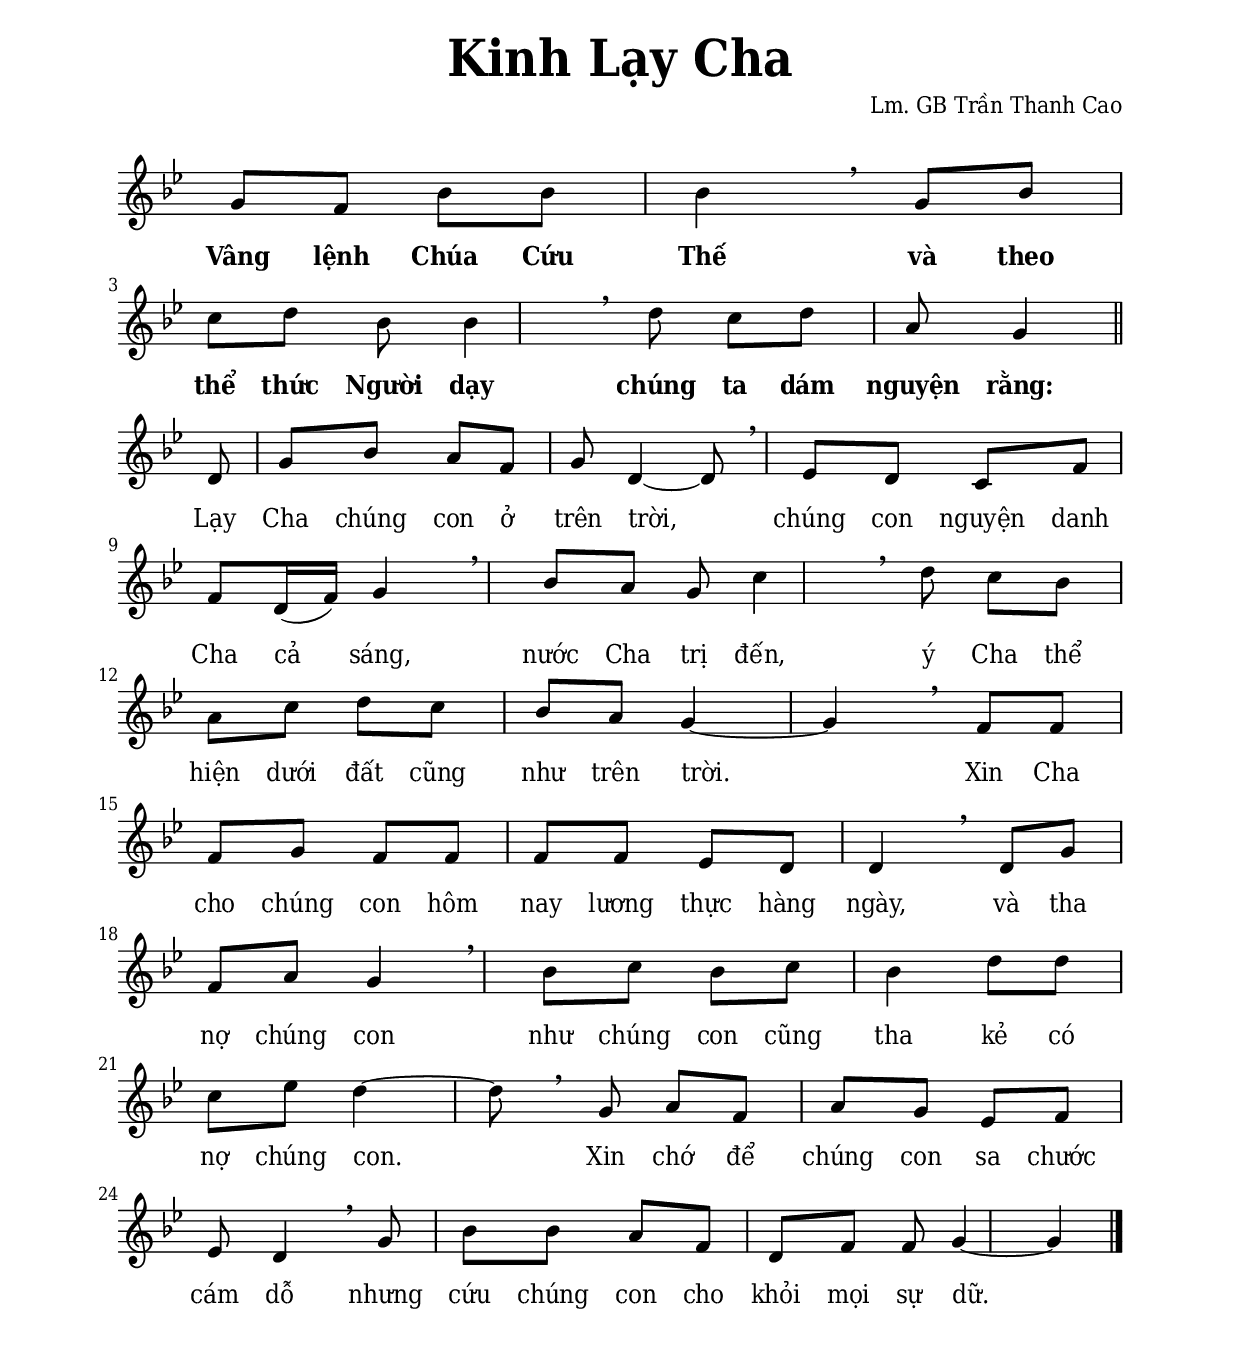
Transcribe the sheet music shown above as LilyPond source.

% Cài đặt chung
\version "2.22.1"
\include "english.ly"

\header {
  title = \markup { \fontsize #3 "Kinh Lạy Cha" }
  poet = " "
  composer = "Lm. GB Trần Thanh Cao"
  arranger = " "
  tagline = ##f
}

% Nhạc phiên khúc
nhacPhienKhucMot = \relative c'' {
  \key bf \major \time 2/4
  g8 f bf bf bf4 \breathe
  g8 bf c d bf bf4 \breathe
  d8 c d a g4 \bar "||"
  d8 g bf a f g d4 ~ d8 \breathe
  ef d c f f d16 (f) g4 \breathe
  bf8 a g c4 \breathe
  d8 c bf a c d c bf a g4 ~ g \breathe
  f8 f f g f f f f ef d d4 \breathe
  d8 g f a g4 \breathe
  bf8 c bf c bf4 d8 d c ef d4 ~ d8 \breathe
  g,8 a f a g ef f ef d4 \breathe
  g8 bf bf a f d f f g4 ~ g \bar "|."
}

% Lời phiên khúc
loiPhienKhucMot = \lyricmode {
  \override LyricText.font-series = #'bold
  Vâng lệnh Chúa Cứu Thế và theo thể thức Người dạy
  chúng ta dám nguyện rằng:
  \override LyricText.font-series = #'normal
  Lạy Cha chúng con ở trên trời,
  chúng con nguyện danh Cha cả sáng,
  nước Cha trị đến,
  ý Cha thể hiện dưới đất cũng như trên trời.
  Xin Cha cho chúng con hôm nay lương thực hàng ngày,
  và tha nợ chúng con
  như chúng con cũng tha kẻ có nợ chúng con.
  Xin chớ để chúng con sa chước cám dỗ
  nhưng cứu chúng con cho khỏi mọi sự dữ.
}


% Dàn trang
\paper {
  #(set-paper-size "a4")
  top-margin = 20\mm
  bottom-margin = 10\mm
  left-margin = 20\mm
  right-margin = 20\mm
  indent = #0
  #(define fonts
    (make-pango-font-tree
      "Deja Vu Serif Condensed"
      "Deja Vu Serif Condensed"
      "Deja Vu Serif Condensed"
      (/ 20 20)))
  page-count = #1
  system-system-spacing = #'((basic-distance . 12.5)
                             (minimum-distance . 12.5)
                             (padding . 1))
  score-system-spacing = #'((basic-distance . 12.5)
                             (minimum-distance . 12.5)
                             (padding . 1))
}

\score {
  \new ChoirStaff <<
    \new Staff <<
      \new Voice = beSop \nhacPhienKhucMot
      >>
    \new Lyrics \with {
          \override VerticalAxisGroup.
            nonstaff-relatedstaff-spacing.padding = #1.7
          \override VerticalAxisGroup.
            nonstaff-unrelatedstaff-spacing.padding = #1
        }
        \lyricsto beSop \loiPhienKhucMot
  >>
  \layout {
    \override Staff.TimeSignature.transparent = ##t
    %\override Lyrics.LyricText.font-size = #+2
    \override Lyrics.LyricSpace.minimum-distance = #2.5
    \override Score.SpacingSpanner.uniform-stretching = ##t
    \set Score.barAlways = ##t
    \set Score.defaultBarType = ""
  } 
}
